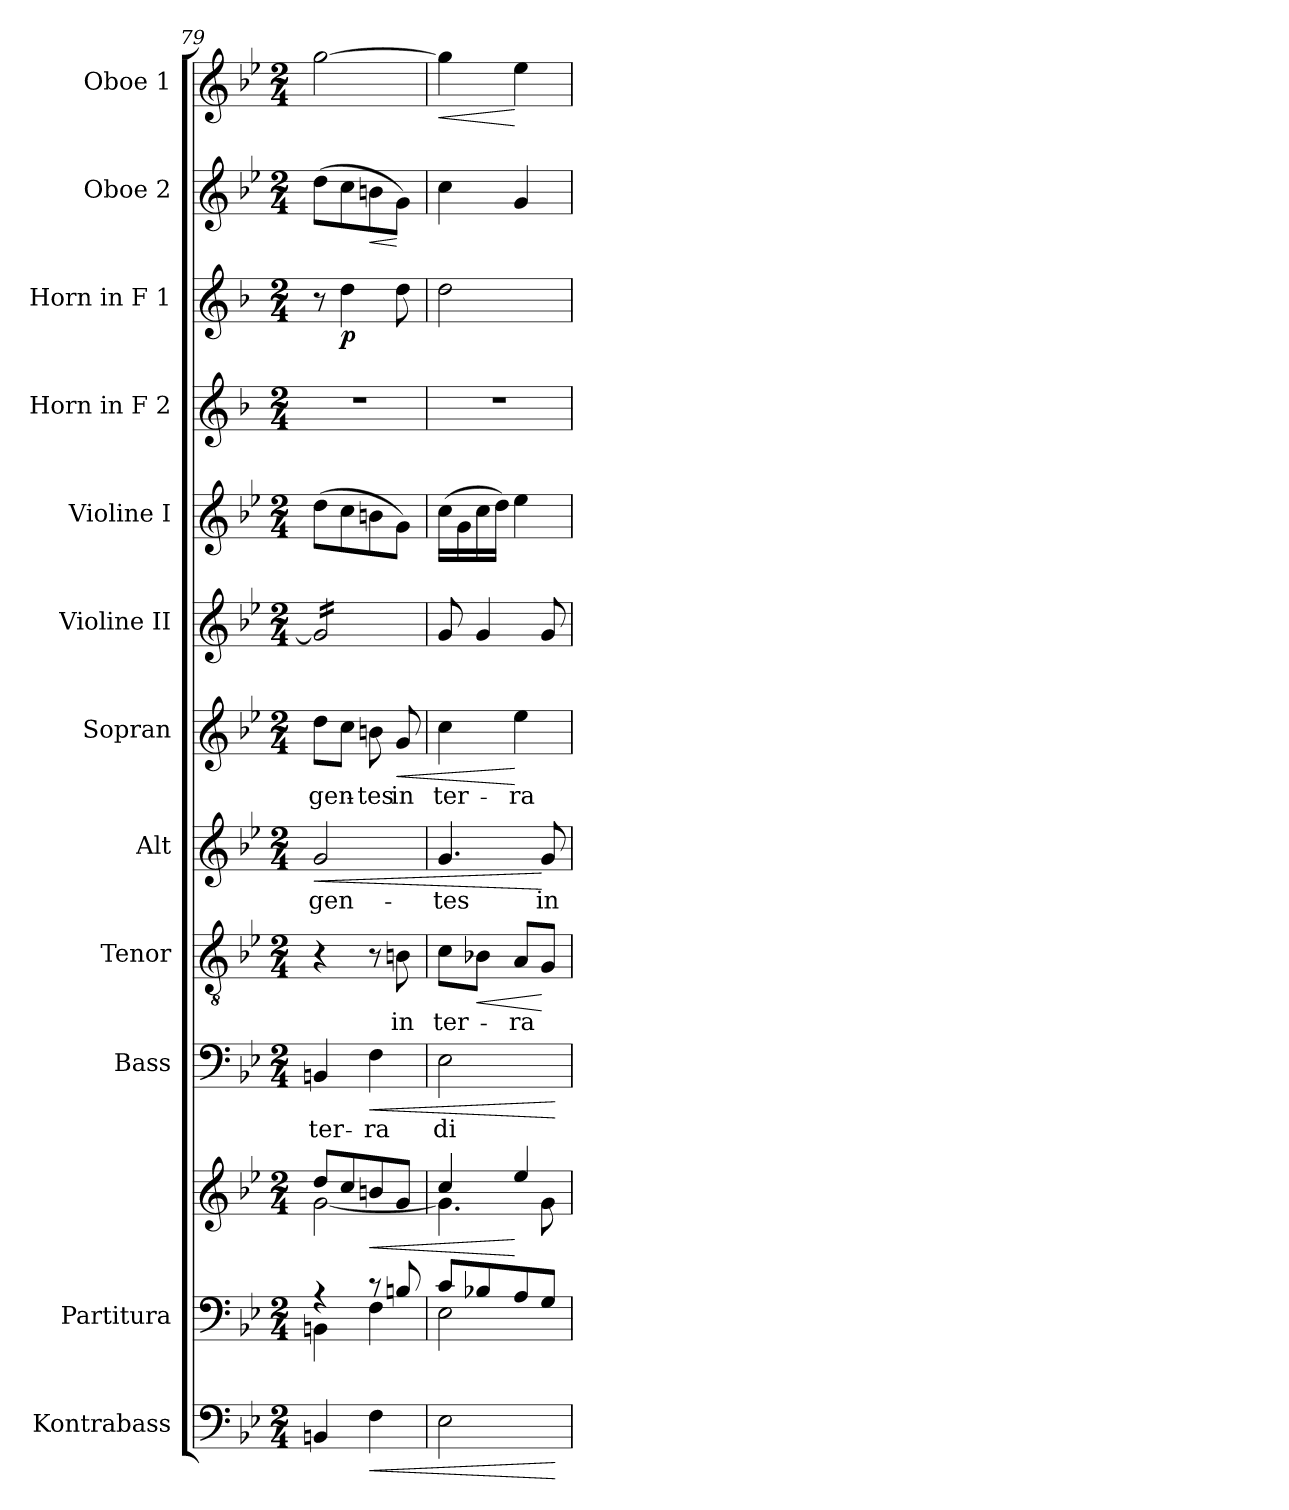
**kern	**dynam	**kern	**kern	**dynam	**kern	**text	**dynam	**kern	**text	**dynam	**kern	**text	**dynam	**kern	**text	**dynam	**kern	**kern	**kern	**kern	**dynam	**kern	**dynam	**kern	**dynam
*part12	*part12	*part11	*part11	*part11	*part10	*part10	*part10	*part9	*part9	*part9	*part8	*part8	*part8	*part7	*part7	*part7	*part6	*part5	*part4	*part3	*part3	*part2	*part2	*part1	*part1
*staff13	*staff13	*staff12	*staff11	*staff11/12	*staff10	*staff10	*staff10	*staff9	*staff9	*staff9	*staff8	*staff8	*staff8	*staff7	*staff7	*staff7	*staff6	*staff5	*staff4	*staff3	*staff3	*staff2	*staff2	*staff1	*staff1
*I"Kontrabass	*	*I"Partitura	*	*	*I"Bass	*	*	*I"Tenor	*	*	*I"Alt	*	*	*I"Sopran	*	*	*I"Violine II	*I"Violine I	*I"Horn in F 2	*I"Horn in F 1	*	*I"Oboe 2	*	*I"Oboe 1	*
*I'Kb.	*	*	*	*	*I'B.	*	*	*I'T.	*	*	*I'A.	*	*	*I'S.	*	*	*I'Vl. II	*I'Vl. I	*	*	*	*I'Ob. 2	*	*I'Ob. 1	*
*clefF4	*	*clefF4	*clefG2	*	*clefF4	*	*	*clefGv2	*	*	*clefG2	*	*	*clefG2	*	*	*clefG2	*clefG2	*clefG2	*clefG2	*	*clefG2	*	*clefG2	*
*ITrd7c12	*	*	*	*	*	*	*	*	*	*	*	*	*	*	*	*	*	*	*ITrd4c7	*ITrd4c7	*	*	*	*	*
*k[b-e-]	*	*k[b-e-]	*k[b-e-]	*	*k[b-e-]	*	*	*k[b-e-]	*	*	*k[b-e-]	*	*	*k[b-e-]	*	*	*k[b-e-]	*k[b-e-]	*k[b-e-]	*k[b-e-]	*	*k[b-e-]	*	*k[b-e-]	*
*B-:	*	*B-:	*B-:	*	*B-:	*	*	*B-:	*	*	*B-:	*	*	*B-:	*	*	*B-:	*B-:	*B-:	*B-:	*	*B-:	*	*B-:	*
*M2/4	*	*M2/4	*M2/4	*	*M2/4	*	*	*M2/4	*	*	*M2/4	*	*	*M2/4	*	*	*M2/4	*M2/4	*M2/4	*M2/4	*	*M2/4	*	*M2/4	*
=79	=79	=79	=79	=79	=79	=79	=79	=79	=79	=79	=79	=79	=79	=79	=79	=79	=79	=79	=79	=79	=79	=79	=79	=79	=79
*	*	*^	*^	*	*	*	*	*	*	*	*	*	*	*	*	*	*	*	*	*	*	*	*	*	*
!	!	!	!	!	!	!	!	!LO:LY:b	!	!	!	!	!	!LO:LY:b	!LO:HP:b	!	!LO:LY:b	!	!	!	!	!	!	!	!	!	!
*	*	*	*	*	*	*	*	*	*	*	*	*	*	*	*	*	*	*	*tremolo	*	*	*	*	*	*	*	*
4BBBn/	.	4rA	4BBn\	8dd/L	[<2g\	.	4BBn/	ter-	.	4r	.	.	2g/	gen-	<	8dd\L	gen-	.	16g/]LL	(>8dd\L	2r	8r	.	(>8dd\L	.	[2gg\	.
.	.	.	.	.	.	.	.	.	.	.	.	.	.	.	.	.	.	.	16g/	.	.	.	.	.	.	.	.
!	!	!	!	!	!	!	!	!	!	!	!	!	!	!	!	!	!	!	!	!	!	!	!LO:DY:b	!	!	!	!
.	.	.	.	8cc/	.	.	.	.	.	.	.	.	.	.	.	8cc\J	.	.	16g/	8cc\	.	4g\	p	8cc\	.	.	.
.	.	.	.	.	.	.	.	.	.	.	.	.	.	.	.	.	.	.	16g/	.	.	.	.	.	.	.	.
!	!LO:HP:b	!	!	!	!	!LO:HP:b	!	!LO:LY:b	!LO:HP:b	!	!	!	!	!	!	!	!LO:LY:b	!	!	!	!	!	!	!	!LO:HP:b	!	!
4FF\	<	8rc	4F\	8bn/	.	<	4F\	-ra	<	8r	.	.	.	.	.	8bn\	-tes	.	16g/	8bn\	.	.	.	8bn\	<	.	.
.	.	.	.	.	.	.	.	.	.	.	.	.	.	.	.	.	.	.	16g/	.	.	.	.	.	.	.	.
!	!	!	!	!	!	!	!	!	!	!	!LO:LY:b	!	!	!	!	!	!LO:LY:b	!LO:HP:b	!	!	!	!	!	!	!	!	!
.	.	8Bn/	.	8g/J	.	.	.	.	.	8Bn\	in	.	.	.	.	8g/	in	<	16g/	8g\J)	.	8g\	.	8g\J)	[	.	.
.	.	.	.	.	.	.	.	.	.	.	.	.	.	.	.	.	.	.	16g/JJ	.	.	.	.	.	.	.	.
*	*	*	*	*	*	*	*	*	*	*	*	*	*	*	*	*	*	*	*Xtremolo	*	*	*	*	*	*	*	*
=80	=80	=80	=80	=80	=80	=80	=80	=80	=80	=80	=80	=80	=80	=80	=80	=80	=80	=80	=80	=80	=80	=80	=80	=80	=80	=80	=80
!	!	!	!	!	!	!	!	!LO:LY:b	!	!	!LO:LY:b	!	!	!LO:LY:b	!	!	!LO:LY:b	!	!	!	!	!	!	!	!	!	!LO:HP:b
2EE-\	.	8c/L	2E-\	4cc/	4.g\]	.	2E-\	di-	.	8c\L	ter-	.	4.g/	-tes	.	4cc\	ter-	.	8g/	(>16cc\LL	2r	2g\	.	4cc\	.	4gg\]	<
.	.	.	.	.	.	.	.	.	.	.	.	.	.	.	.	.	.	.	.	16g\	.	.	.	.	.	.	.
!	!	!	!	!	!	!	!	!	!	!	!	!LO:HP:b	!	!	!	!	!	!	!	!	!	!	!	!	!	!	!
.	.	8B-X/	.	.	.	.	.	.	.	8B-X\J	.	<	.	.	.	.	.	.	4g/	16cc\	.	.	.	.	.	.	.
.	.	.	.	.	.	.	.	.	.	.	.	.	.	.	.	.	.	.	.	16dd\JJ)	.	.	.	.	.	.	.
!	!	!	!	!	!	!	!	!	!	!	!LO:LY:b	!	!	!	!	!	!LO:LY:b	!	!	!	!	!	!	!	!	!	!
.	.	8A/	.	4ee-/	.	[	.	.	.	8A/L	-ra	.	.	.	.	4ee-\	-ra	[	.	4ee-\	.	.	.	4g/	.	4ee-\	[
!	!	!	!	!	!	!	!	!	!	!	!	!	!	!LO:LY:b	!	!	!	!	!	!	!	!	!	!	!	!	!
.	.	8G/J	.	.	8g\	.	.	.	.	8G/J	.	[	8g/	in	[	.	.	.	8g/	.	.	.	.	.	.	.	.
*	*	*v	*v	*	*	*	*	*	*	*	*	*	*	*	*	*	*	*	*	*	*	*	*	*	*	*	*
*	*	*	*v	*v	*	*	*	*	*	*	*	*	*	*	*	*	*	*	*	*	*	*	*	*	*	*
.	[	.	.	.	.	.	[	.	.	.	.	.	.	.	.	.	.	.	.	.	.	.	.	.	.
=	=	=	=	=	=	=	=	=	=	=	=	=	=	=	=	=	=	=	=	=	=	=	=	=	=
*-	*-	*-	*-	*-	*-	*-	*-	*-	*-	*-	*-	*-	*-	*-	*-	*-	*-	*-	*-	*-	*-	*-	*-	*-	*-
